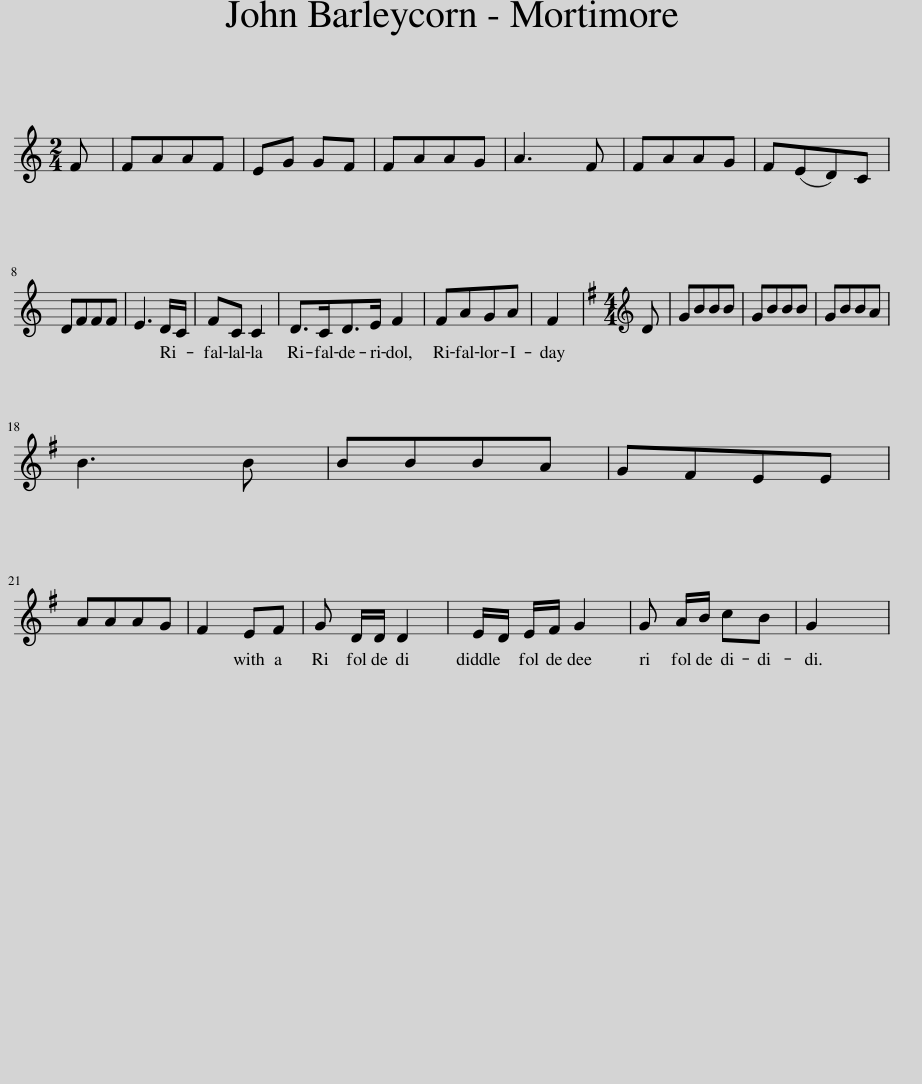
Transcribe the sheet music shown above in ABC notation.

X:1
L:1/8
M:2/4
I:linebreak $
K:C
V:1 treble
V:1
 F | FAAF | EG GF | FAAG | A3 F | %5
 FAAG | F(ED)C |$ DFFF | E3 D/C/ | FC C2 | %10
 D>CD>E F2 | FAGA | F2 x2 |[K:G][M:4/4][K:treble] D | GBBB | %15
 GBBB | GBBA |$ B3 B | BBBA | GFEE |$ %20
 AAAG | F2 EF | G D/D/ D2 | E/D/ E/F/ G2 | G A/B/ cB | %25
 G2 x2 | %26
